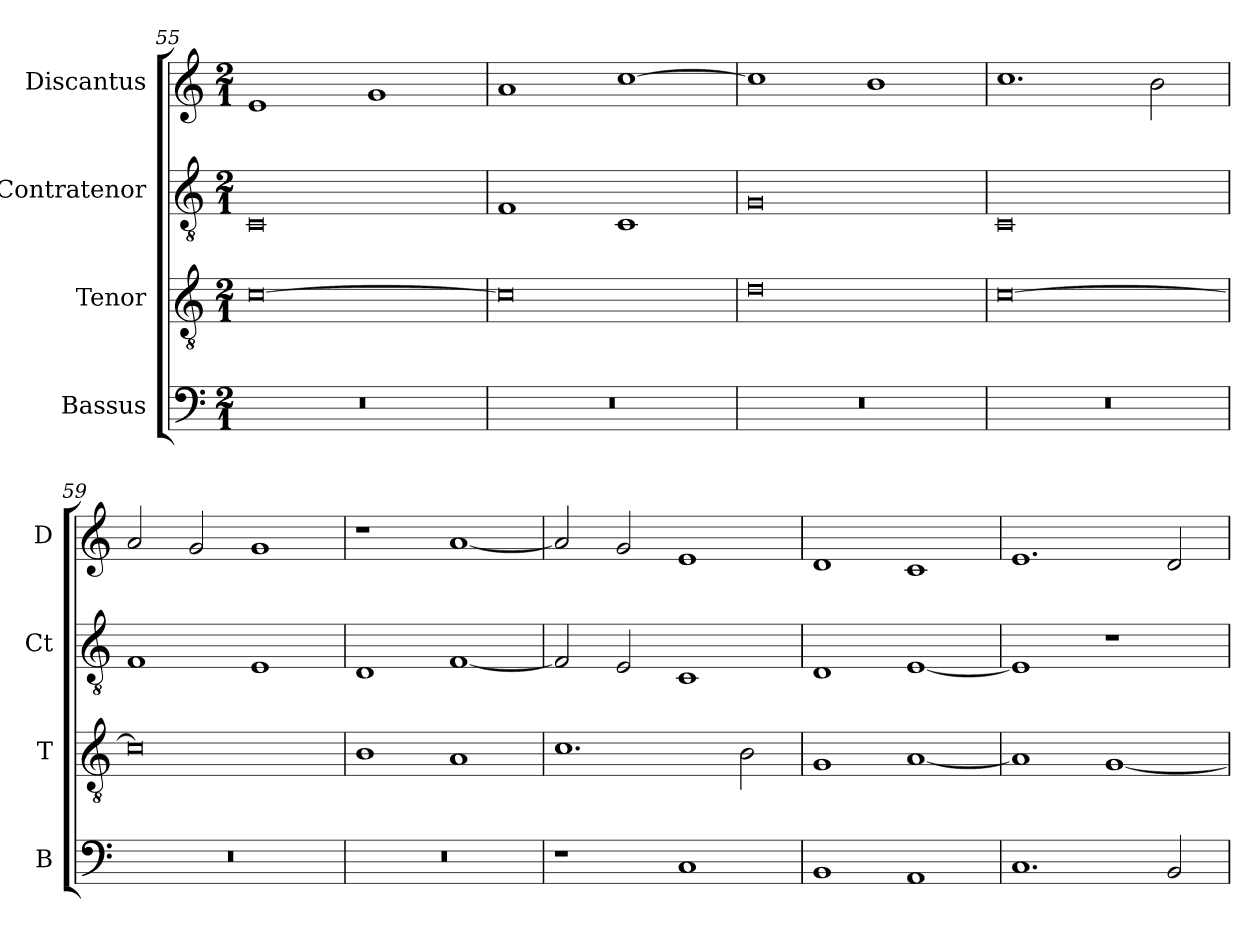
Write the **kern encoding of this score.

**kern	**kern	**kern	**kern
*part4	*part3	*part2	*part1
*staff4	*staff3	*staff2	*staff1
*I"Bassus	*I"Tenor	*I"Contratenor	*I"Discantus
*I'B	*I'T	*I'Ct	*I'D
*clefF4	*clefGv2	*clefGv2	*clefG2
*k[]	*k[]	*k[]	*k[]
*M2/1	*M2/1	*M2/1	*M2/1
=55	=55	=55	=55
0r	[0c	0C	1e
.	.	.	1g
=56	=56	=56	=56
0r	0c]	1F	1a
.	.	1C	[1cc
=57	=57	=57	=57
0r	0d	0G	1cc]
.	.	.	1b
=58	=58	=58	=58
0r	[0c	0C	1.cc
.	.	.	2b\
=59	=59	=59	=59
0r	0c]	1F	2a/
.	.	.	2g/
.	.	1E	1g
=60	=60	=60	=60
0r	1B	1D	1r
.	1A	[1F	[1a
=61	=61	=61	=61
1r	1.c	2F/]	2a/]
.	.	2E/	2g/
1C	.	1C	1e
.	2B\	.	.
=62	=62	=62	=62
1BB	1G	1D	1d
1AA	[1A	[1E	1c
=63	=63	=63	=63
1.C	1A]	1E]	1.e
.	[1G	1r	.
2BB/	.	.	2d/
=	=	=	=
*-	*-	*-	*-
